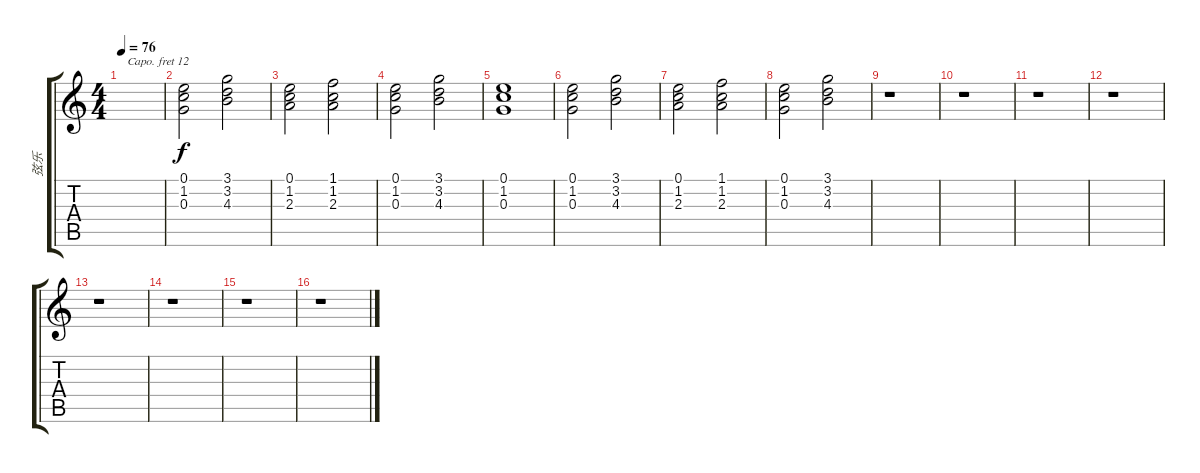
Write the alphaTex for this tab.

\track ("弦乐" "弦乐") {instrument stringensemble2}
\staff {score tabs}
\capo 12
\tuning (E4 B3 G3 D3 A2 E2) {hide}
\ts (4 4)
\tempo 76
\clef g2
\ks c
|
(0.1 1.2 0.3).2 (3.1 3.2 4.3).2 |
(0.1 1.2 2.3).2 (1.1 1.2 2.3).2 |
(0.1 1.2 0.3).2 (3.1 3.2 4.3).2 |
(0.1 1.2 0.3).1 |
(0.1 1.2 0.3).2 (3.1 3.2 4.3).2 |
(0.1 1.2 2.3).2 (1.1 1.2 2.3).2 |
(0.1 1.2 0.3).2 (3.1 3.2 4.3).2 |
r.1 |
r.1 |
r.1 |
r.1 |
r.1 |
r.1 |
r.1 |
r.1
